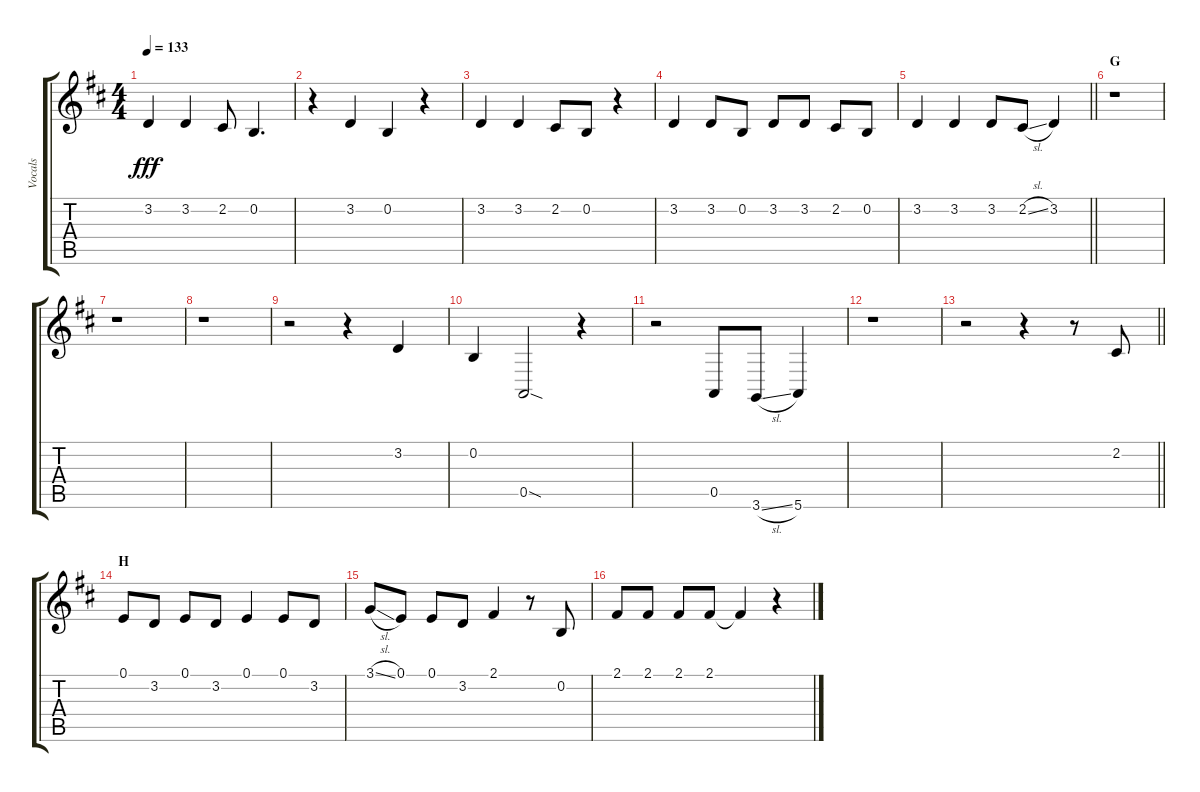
\track ("Vocals" "Vocals") {instrument voiceoohs}
\staff {score tabs}
\tuning (E4 B3 G3 D3 A2 E2) {hide}
\ts (4 4)
\tempo 133
\clef g2
\ks d
3.2.4{dy fff} 3.2.4 2.2.8 0.2.4{d} |
r.4 3.2.4 0.2.4 r.4 |
3.2.4 3.2.4 2.2.8 0.2.8 r.4 |
3.2.4 3.2.8 0.2.8 3.2.8 3.2.8 2.2.8 0.2.8 |
\barLineRight lightlight
3.2.4 3.2.4 3.2.8 2.2{sl}.8 3.2.4 |
\section ("" "G")
r.1 |
r.1 |
r.1 |
r.2 r.4 3.2.4 |
0.2.4 0.5{sod}.2 r.4 |
r.2 0.5.8 3.6{sl}.8 5.6.4 |
r.1 |
\barLineRight lightlight
r.2 r.4 r.8 2.2.8 |
\section ("" "H")
0.1.8 3.2.8 0.1.8 3.2.8 0.1.4 0.1.8 3.2.8 |
3.1{sl}.8 0.1.8 0.1.8 3.2.8 2.1.4 r.8 0.2.8 |
2.1.8 2.1.8 2.1.8 2.1.8 2.1{t}.4 r.4
